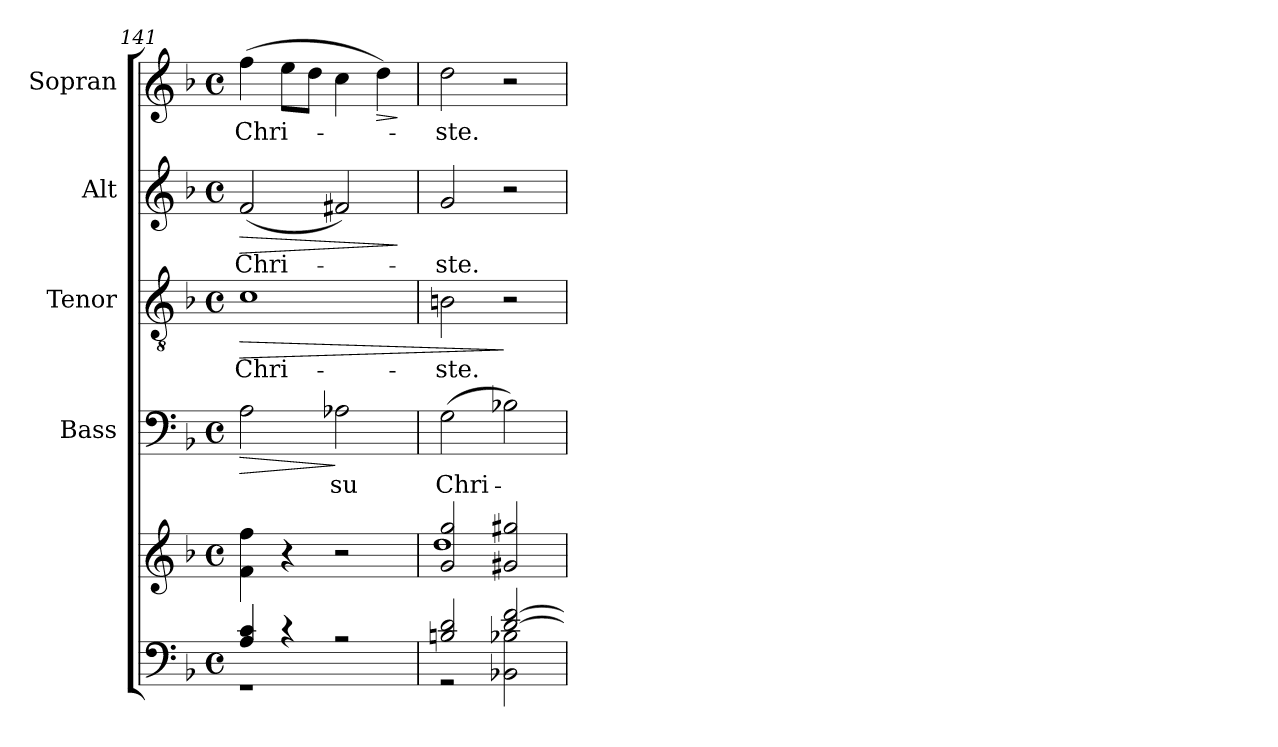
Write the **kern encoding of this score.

**kern	**kern	**kern	**text	**dynam	**kern	**text	**dynam	**kern	**text	**dynam	**kern	**text	**dynam
*part5	*part5	*part4	*part4	*part4	*part3	*part3	*part3	*part2	*part2	*part2	*part1	*part1	*part1
*staff6	*staff5	*staff4	*staff4	*staff4	*staff3	*staff3	*staff3	*staff2	*staff2	*staff2	*staff1	*staff1	*staff1
*	*	*I"Bass	*	*	*I"Tenor	*	*	*I"Alt	*	*	*I"Sopran	*	*
*	*	*I'B.	*	*	*I'T.	*	*	*I'A.	*	*	*I'S.	*	*
*clefF4	*clefG2	*clefF4	*	*	*clefGv2	*	*	*clefG2	*	*	*clefG2	*	*
*k[b-]	*k[b-]	*k[b-]	*	*	*k[b-]	*	*	*k[b-]	*	*	*k[b-]	*	*
*F:	*F:	*F:	*	*	*F:	*	*	*F:	*	*	*F:	*	*
*M4/4	*M4/4	*M4/4	*	*	*M4/4	*	*	*M4/4	*	*	*M4/4	*	*
*met(c)	*met(c)	*met(c)	*	*	*met(c)	*	*	*met(c)	*	*	*met(c)	*	*
=141	=141	=141	=141	=141	=141	=141	=141	=141	=141	=141	=141	=141	=141
*^	*	*	*	*	*	*	*	*	*	*	*	*	*
!	!	!	!	!	!LO:HP:b	!	!LO:LY:b	!LO:HP:b	!	!LO:LY:b	!LO:HP:b	!	!LO:LY:b	!
4A/ 4c/	1rGG	4f\ 4ff\	2A\	.	>	1c	Chri-	>	(<2f/	Chri-	>	(>4ff\	Chri-	.
4rB	.	4r	.	.	.	.	.	.	.	.	.	8ee\L	.	.
.	.	.	.	.	.	.	.	.	.	.	.	8dd\J	.	.
!	!	!	!	!LO:LY:b	!	!	!	!	!	!	!	!	!	!
2rA	.	2r	2A-X\	-su	]	.	.	.	2f#X/)	.	.	4cc\	.	.
!	!	!	!	!	!	!	!	!	!	!	!	!	!	!LO:HP:b
.	.	.	.	.	.	.	.	.	.	.	.	4dd\)	.	>
*v	*v	*	*	*	*	*	*	*	*	*	*	*	*	*
.	.	.	.	.	.	.	.	.	.	]	.	.	]
=142	=142	=142	=142	=142	=142	=142	=142	=142	=142	=142	=142	=142	=142
*^	*^	*	*	*	*	*	*	*	*	*	*	*	*
!	!	!	!	!	!LO:LY:b	!	!	!LO:LY:b	!	!	!LO:LY:b	!	!	!LO:LY:b	!
2Bn/ 2d/	2rGG	2g/ 2gg/	1dd	(>2G\	Chri-	.	2Bn\	-ste.	.	2g/	-ste.	.	2dd\	-ste.	.
[>2d/ [>2f/	2BB-X\ 2B-X\	2g#X/ 2gg#X/	.	2B-X\)	.	.	2r	.	]	2r	.	.	2r	.	.
*v	*v	*	*	*	*	*	*	*	*	*	*	*	*	*	*
*	*v	*v	*	*	*	*	*	*	*	*	*	*	*	*
=	=	=	=	=	=	=	=	=	=	=	=	=	=
*-	*-	*-	*-	*-	*-	*-	*-	*-	*-	*-	*-	*-	*-
